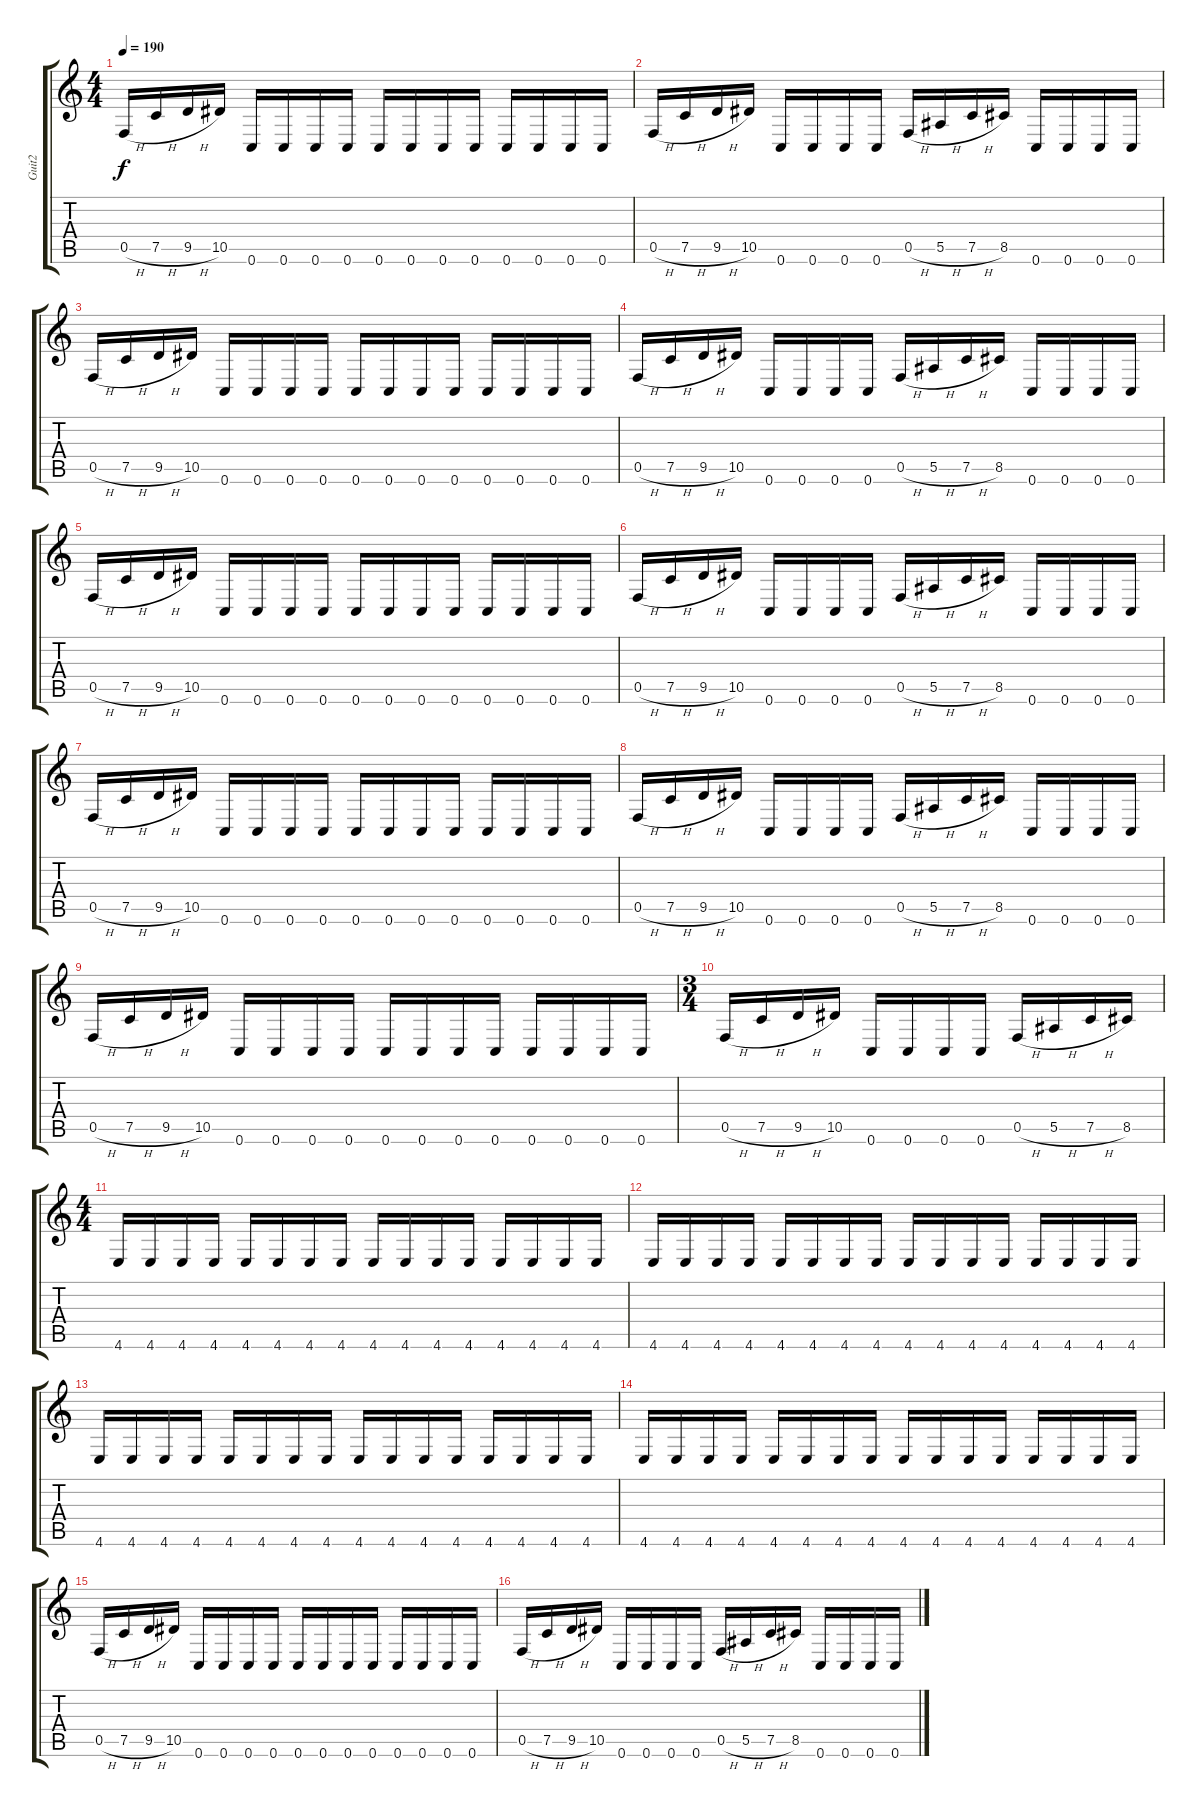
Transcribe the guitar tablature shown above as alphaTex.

\track ("Guit2" "Guit2") {instrument overdrivenguitar}
\staff {score tabs}
\tuning (C4 G3 Eb3 Bb2 F2 C2) {hide}
\ts (4 4)
\tempo 190
\clef g2
\ks c
0.5{h}.16{dy f} 7.5{h}.16 9.5{h}.16 10.5.16 0.6.16 0.6.16 0.6.16 0.6.16 0.6.16 0.6.16 0.6.16 0.6.16 0.6.16 0.6.16 0.6.16 0.6.16 |
0.5{h}.16 7.5{h}.16 9.5{h}.16 10.5.16 0.6.16 0.6.16 0.6.16 0.6.16 0.5{h}.16 5.5{h}.16 7.5{h}.16 8.5.16 0.6.16 0.6.16 0.6.16 0.6.16 |
0.5{h}.16{balance 16} 7.5{h}.16 9.5{h}.16 10.5.16 0.6.16 0.6.16 0.6.16 0.6.16 0.6.16 0.6.16 0.6.16 0.6.16 0.6.16 0.6.16 0.6.16 0.6.16 |
0.5{h}.16 7.5{h}.16 9.5{h}.16 10.5.16 0.6.16 0.6.16 0.6.16 0.6.16 0.5{h}.16 5.5{h}.16 7.5{h}.16 8.5.16 0.6.16 0.6.16 0.6.16 0.6.16 |
0.5{h}.16 7.5{h}.16 9.5{h}.16 10.5.16 0.6.16 0.6.16 0.6.16 0.6.16 0.6.16 0.6.16 0.6.16 0.6.16 0.6.16 0.6.16 0.6.16 0.6.16 |
0.5{h}.16 7.5{h}.16 9.5{h}.16 10.5.16 0.6.16 0.6.16 0.6.16 0.6.16 0.5{h}.16 5.5{h}.16 7.5{h}.16 8.5.16 0.6.16 0.6.16 0.6.16 0.6.16 |
0.5{h}.16 7.5{h}.16 9.5{h}.16 10.5.16 0.6.16 0.6.16 0.6.16 0.6.16 0.6.16 0.6.16 0.6.16 0.6.16 0.6.16 0.6.16 0.6.16 0.6.16 |
0.5{h}.16 7.5{h}.16 9.5{h}.16 10.5.16 0.6.16 0.6.16 0.6.16 0.6.16 0.5{h}.16 5.5{h}.16 7.5{h}.16 8.5.16 0.6.16 0.6.16 0.6.16 0.6.16 |
0.5{h}.16 7.5{h}.16 9.5{h}.16 10.5.16 0.6.16 0.6.16 0.6.16 0.6.16 0.6.16 0.6.16 0.6.16 0.6.16 0.6.16 0.6.16 0.6.16 0.6.16 |
\ts (3 4)
0.5{h}.16 7.5{h}.16 9.5{h}.16 10.5.16 0.6.16 0.6.16 0.6.16 0.6.16 0.5{h}.16 5.5{h}.16 7.5{h}.16 8.5.16 |
\ts (4 4)
4.6.16 4.6.16 4.6.16 4.6.16 4.6.16 4.6.16 4.6.16 4.6.16 4.6.16 4.6.16 4.6.16 4.6.16 4.6.16 4.6.16 4.6.16 4.6.16 |
4.6.16 4.6.16 4.6.16 4.6.16 4.6.16 4.6.16 4.6.16 4.6.16 4.6.16 4.6.16 4.6.16 4.6.16 4.6.16 4.6.16 4.6.16 4.6.16 |
4.6.16 4.6.16 4.6.16 4.6.16 4.6.16 4.6.16 4.6.16 4.6.16 4.6.16 4.6.16 4.6.16 4.6.16 4.6.16 4.6.16 4.6.16 4.6.16 |
4.6.16 4.6.16 4.6.16 4.6.16 4.6.16 4.6.16 4.6.16 4.6.16 4.6.16 4.6.16 4.6.16 4.6.16 4.6.16 4.6.16 4.6.16 4.6.16 |
0.5{h}.16 7.5{h}.16 9.5{h}.16 10.5.16 0.6.16 0.6.16 0.6.16 0.6.16 0.6.16 0.6.16 0.6.16 0.6.16 0.6.16 0.6.16 0.6.16 0.6.16 |
0.5{h}.16 7.5{h}.16 9.5{h}.16 10.5.16 0.6.16 0.6.16 0.6.16 0.6.16 0.5{h}.16 5.5{h}.16 7.5{h}.16 8.5.16 0.6.16 0.6.16 0.6.16 0.6.16
